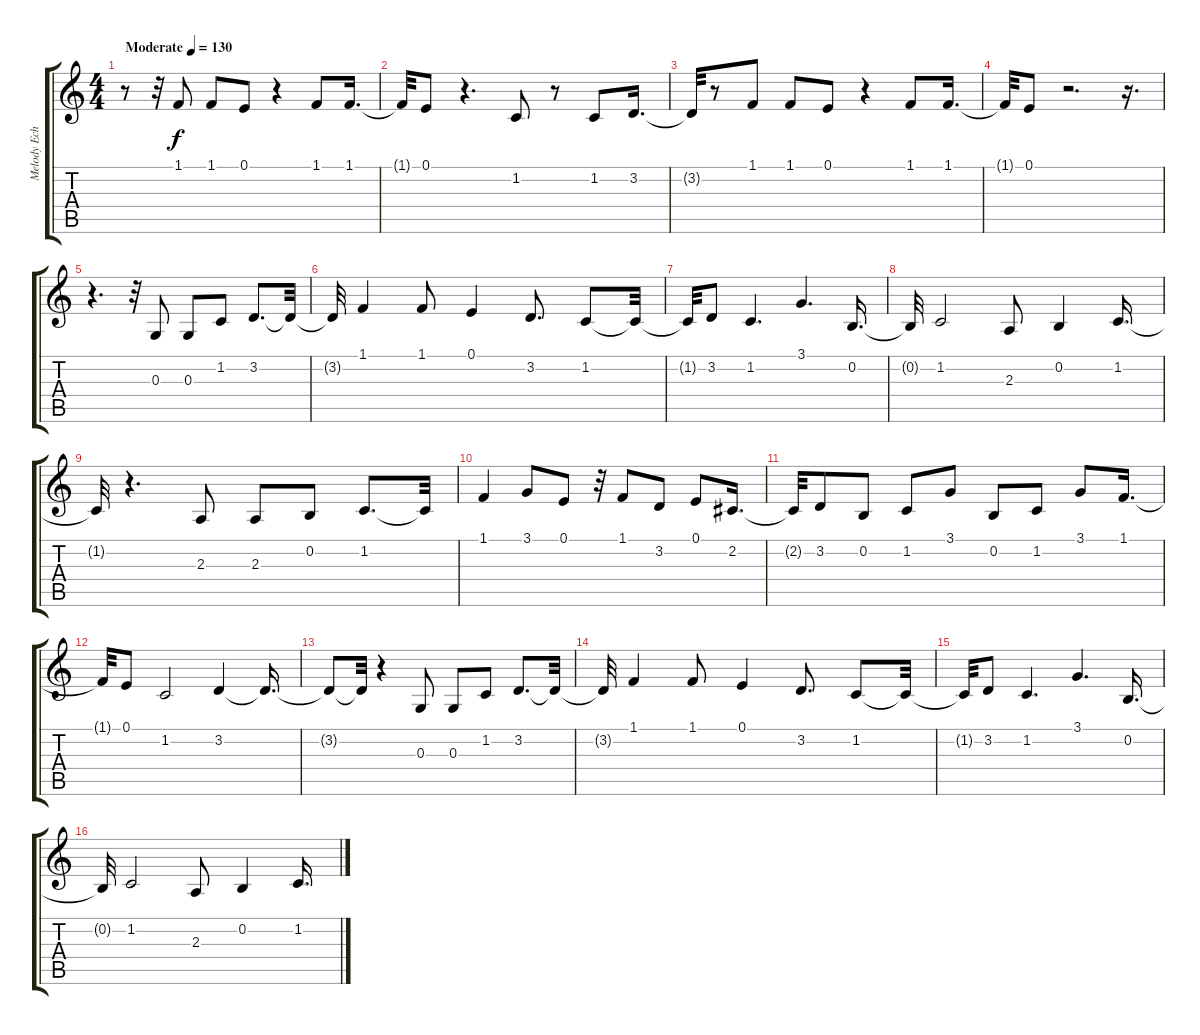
\track ("Melody Echo." "Melody Ech") {instrument cello}
\staff {score tabs}
\tuning (E4 B3 G3 D3 A2 E2) {hide}
\ts (4 4)
\tempo (130 "Moderate")
\clef g2
\ks c
r.8{dy f instrument cello} r.32 1.1.8 1.1.8 0.1.8 r.4 1.1.8 1.1.16{d} |
1.1{t}.32 0.1.8 r.4{d} 1.2.8 r.8 1.2.8 3.2.16{d} |
3.2{t}.32 r.8 1.1.8 1.1.8 0.1.8 r.4 1.1.8 1.1.16{d} |
1.1{t}.32 0.1.8 r.2{d} r.16{d} |
r.4{d} r.32 0.3.8 0.3.8 1.2.8 3.2.8{d} 3.2{t}.32 |
3.2{t}.32 1.1.4 1.1.8 0.1.4 3.2.8{d} 1.2.8 1.2{t}.32 |
1.2{t}.32 3.2.8 1.2.4{d} 3.1.4{d} 0.2.16{d} |
0.2{t}.32 1.2.2 2.3.8 0.2.4 1.2.16{d} |
1.2{t}.32 r.4{d} 2.3.8 2.3.8 0.2.8 1.2.8{d} 1.2{t}.32 |
1.1.4 3.1.8 0.1.8 r.32 1.1.8 3.2.8 0.1.8 2.2.16{d} |
2.2{t}.32 3.2.8 0.2.8 1.2.8 3.1.8 0.2.8 1.2.8 3.1.8 1.1.16{d} |
1.1{t}.32 0.1.8 1.2.2 3.2.4 3.2{t}.16{d} |
3.2{t}.8 3.2{t}.32 r.4 0.3.8 0.3.8 1.2.8 3.2.8{d} 3.2{t}.32 |
3.2{t}.32 1.1.4 1.1.8 0.1.4 3.2.8{d} 1.2.8 1.2{t}.32 |
1.2{t}.32 3.2.8 1.2.4{d} 3.1.4{d} 0.2.16{d} |
0.2{t}.32 1.2.2 2.3.8 0.2.4 1.2.16{d}
